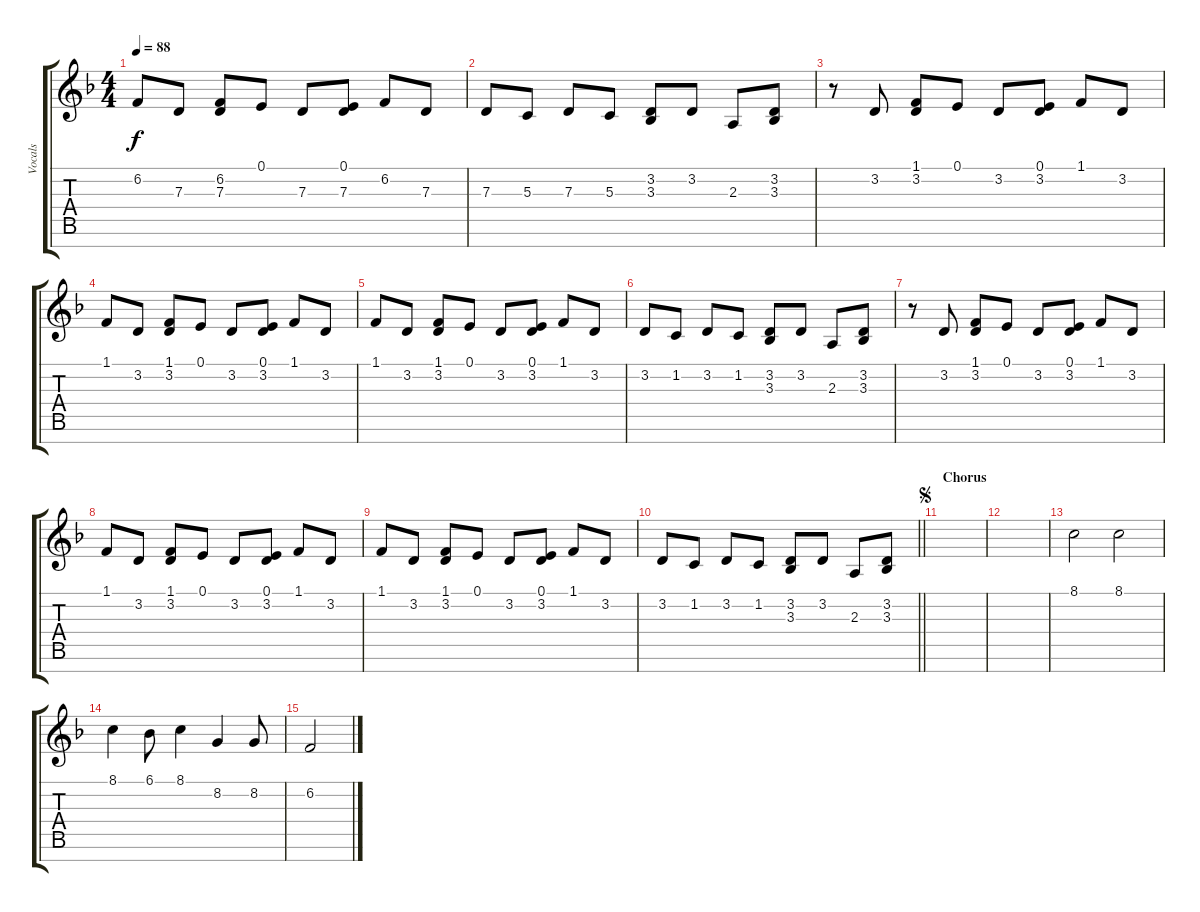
\track ("Vocals" "Vocals") {mute instrument piccolo}
\staff {score tabs}
\tuning (E4 B3 G3 D3 A2 E2 B1) {hide}
\ts (4 4)
\tempo 88
\clef g2
\ks f
6.2.8{dy f} 7.3.8 (6.2 7.3).8 0.1.8 7.3.8 (0.1 7.3).8 6.2.8 7.3.8 |
7.3.8 5.3.8 7.3.8 5.3.8 (3.2 3.3).8 3.2.8 2.3.8 (3.2 3.3).8 |
r.8 3.2.8 (1.1 3.2).8 0.1.8 3.2.8 (0.1 3.2).8 1.1.8 3.2.8 |
1.1.8 3.2.8 (1.1 3.2).8 0.1.8 3.2.8 (0.1 3.2).8 1.1.8 3.2.8 |
1.1.8 3.2.8 (1.1 3.2).8 0.1.8 3.2.8 (0.1 3.2).8 1.1.8 3.2.8 |
3.2.8 1.2.8 3.2.8 1.2.8 (3.2 3.3).8 3.2.8 2.3.8 (3.2 3.3).8 |
r.8 3.2.8 (1.1 3.2).8 0.1.8 3.2.8 (0.1 3.2).8 1.1.8 3.2.8 |
1.1.8 3.2.8 (1.1 3.2).8 0.1.8 3.2.8 (0.1 3.2).8 1.1.8 3.2.8 |
1.1.8 3.2.8 (1.1 3.2).8 0.1.8 3.2.8 (0.1 3.2).8 1.1.8 3.2.8 |
\barLineRight lightlight
3.2.8 1.2.8 3.2.8 1.2.8 (3.2 3.3).8 3.2.8 2.3.8 (3.2 3.3).8 |
\section ("" "Chorus")
\jump segno
|
|
8.1.2 8.1.2 |
8.1.4 6.1.8 8.1.4 8.2.4 8.2.8 |
6.2.2
